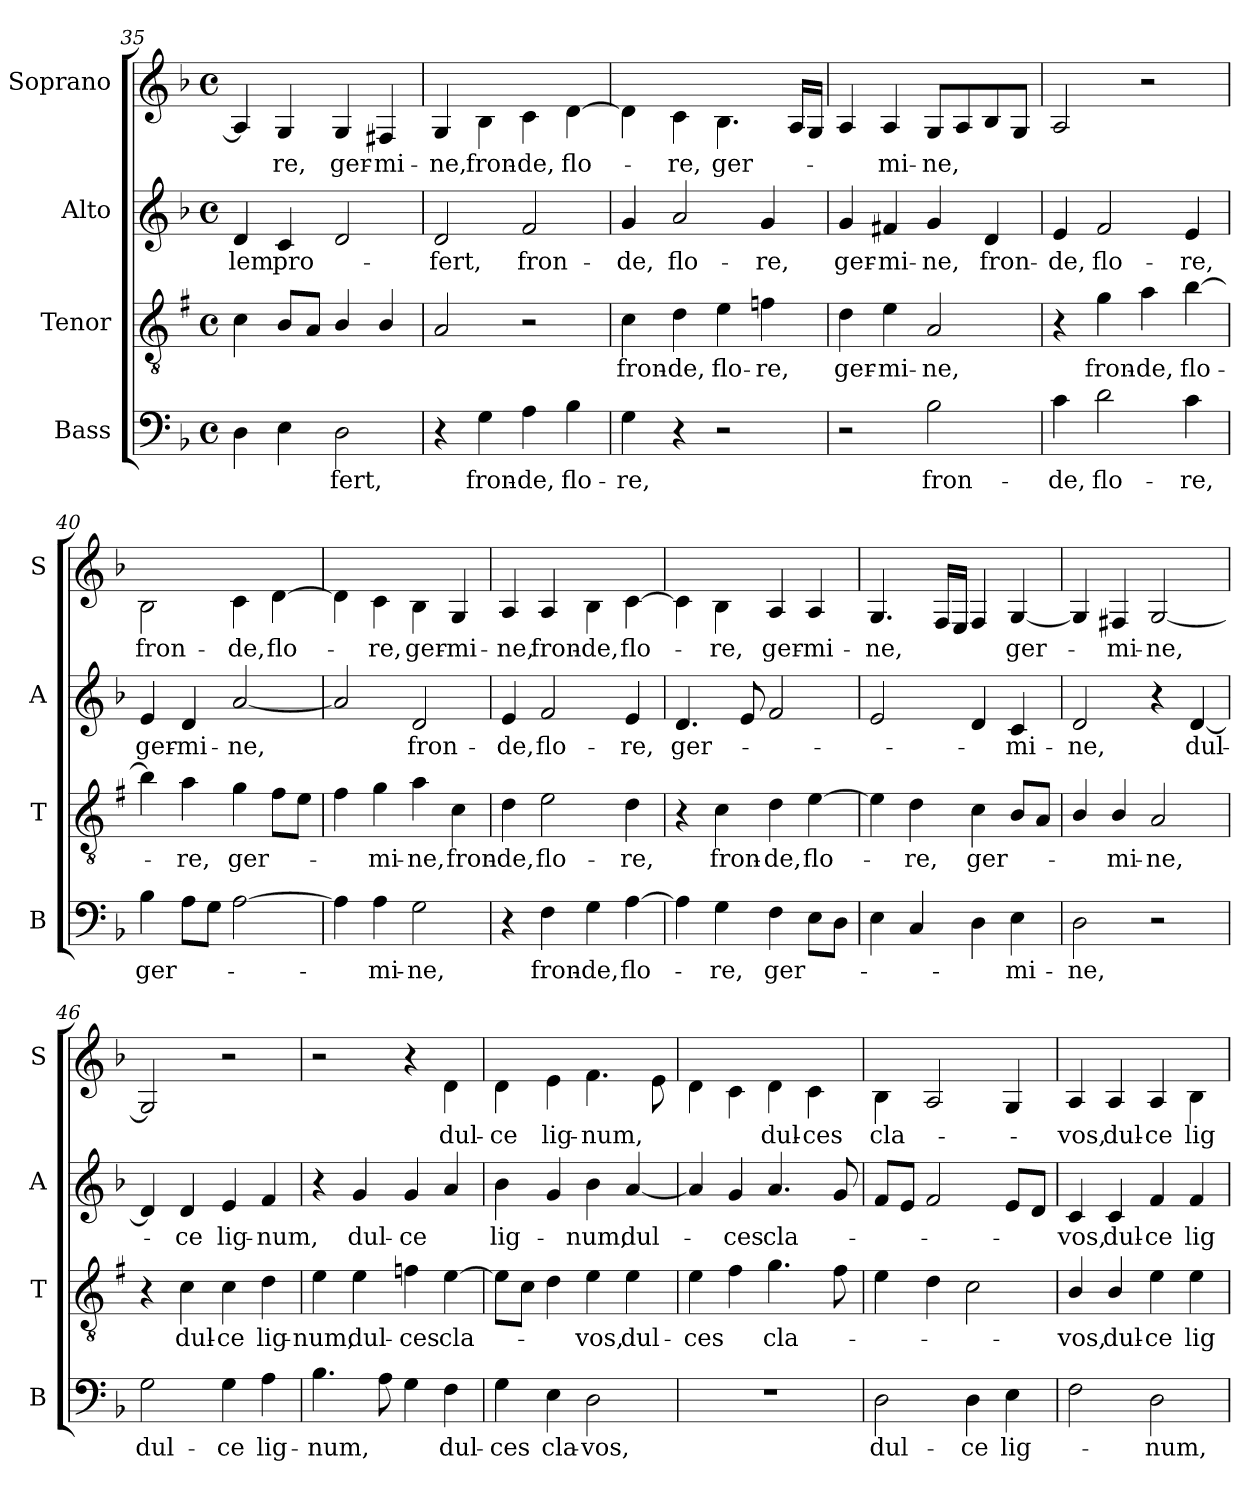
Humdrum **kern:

**kern	**text	**kern	**text	**kern	**text	**kern	**text
*part4	*part4	*part3	*part3	*part2	*part2	*part1	*part1
*staff4	*staff4	*staff3	*staff3	*staff2	*staff2	*staff1	*staff1
*I"Bass	*	*I"Tenor	*	*I"Alto	*	*I"Soprano	*
*I'B	*	*I'T	*	*I'A	*	*I'S	*
*clefF4	*	*clefGv2	*	*clefG2	*	*clefG2	*
*	*	*ITrd1c2	*	*	*	*ITrd-7c-12	*
*k[b-]	*	*k[b-]	*	*k[b-]	*	*k[b-]	*
*d:	*	*d:	*	*d:	*	*d:	*
*M4/4	*	*M4/4	*	*M4/4	*	*M4/4	*
*met(c)	*	*met(c)	*	*met(c)	*	*met(c)	*
=35	=35	=35	=35	=35	=35	=35	=35
4D\	.	4B-\	.	4d/	-lem	4a/]	.
4E\	.	8A/L	.	4c/	pro-	4g/	-re,
.	.	8G/J	.	.	.	.	.
2D\	-fert,	4A/	.	2d/	.	4g/	ger-
.	.	4A/	.	.	.	4f#X/	-mi-
=36	=36	=36	=36	=36	=36	=36	=36
4r	.	2G/	.	2d/	-fert,	4g/	-ne,
4G\	fron-	.	.	.	.	4b-\	fron-
4A\	-de,	2r	.	2f/	fron-	4cc\	-de,
4B-\	flo-	.	.	.	.	[4dd\	flo-
=37	=37	=37	=37	=37	=37	=37	=37
4G\	-re,	4B-\	fron-	4g/	-de,	4dd\]	.
4r	.	4c\	-de,	2a/	flo-	4cc\	-re,
2r	.	4d\	flo-	.	.	4.b-\	ger-
.	.	4e-X\	-re,	4g/	-re,	.	.
.	.	.	.	.	.	16a/LL	.
.	.	.	.	.	.	16g/JJ	.
!!LO:LB:g=z
=38	=38	=38	=38	=38	=38	=38	=38
2r	.	4c\	ger-	4g/	ger-	4a/	.
.	.	4d\	-mi-	4f#X/	-mi-	4a/	-mi-
2B-\	fron-	2G/	-ne,	4g/	-ne,	8g/L	-ne,
.	.	.	.	.	.	8a/	.
.	.	.	.	4d/	fron-	8b-/	.
.	.	.	.	.	.	8g/J	.
=39	=39	=39	=39	=39	=39	=39	=39
4c\	-de,	4r	.	4e/	-de,	2a/	.
2d\	flo-	4f\	fron-	2f/	flo-	.	.
.	.	4g\	-de,	.	.	2r	.
4c\	-re,	[4a\	flo-	4e/	-re,	.	.
=40	=40	=40	=40	=40	=40	=40	=40
4B-\	ger-	4a\]	.	4e/	ger-	2b-\	fron-
8A\L	.	4g\	-re,	4d/	-mi-	.	.
8G\J	.	.	.	.	.	.	.
[2A\	.	4f\	ger-	[2a/	-ne,	4cc\	-de,
.	.	8e\L	.	.	.	[4dd\	flo-
.	.	8d\J	.	.	.	.	.
=41	=41	=41	=41	=41	=41	=41	=41
4A\]	.	4e\	.	2a/]	.	4dd\]	.
4A\	-mi-	4f\	-mi-	.	.	4cc\	-re,
2G\	-ne,	4g\	-ne,	2d/	fron-	4b-\	ger-
.	.	4B-\	fron-	.	.	4g/	-mi-
=42	=42	=42	=42	=42	=42	=42	=42
4r	.	4c\	-de,	4e/	-de,	4a/	-ne,
4F\	fron-	2d\	flo-	2f/	flo-	4a/	fron-
4G\	-de,	.	.	.	.	4b-\	-de,
[4A\	flo-	4c\	-re,	4e/	-re,	[4cc\	flo-
=43	=43	=43	=43	=43	=43	=43	=43
4A\]	.	4r	.	4.d/	ger-	4cc\]	.
4G\	-re,	4B-\	fron-	.	.	4b-\	-re,
.	.	.	.	8e/	.	.	.
4F\	ger-	4c\	-de,	2f/	.	4a/	ger-
8E\L	.	[4d\	flo-	.	.	4a/	-mi-
8D\J	.	.	.	.	.	.	.
!!LO:LB:g=z
=44	=44	=44	=44	=44	=44	=44	=44
4E\	.	4d\]	.	2e/	.	4.g/	-ne,
4C/	.	4c\	-re,	.	.	.	.
.	.	.	.	.	.	16f/LL	.
.	.	.	.	.	.	16e/JJ	.
4D\	.	4B-\	ger-	4d/	.	4f/	.
4E\	-mi-	8A/L	.	4c/	-mi-	[4g/	ger-
.	.	8G/J	.	.	.	.	.
=45	=45	=45	=45	=45	=45	=45	=45
2D\	-ne,	4A/	.	2d/	-ne,	4g/]	.
.	.	4A/	-mi-	.	.	4f#X/	-mi-
2r	.	2G/	-ne,	4r	.	[2g/	-ne,
.	.	.	.	[4d/	dul-	.	.
=46	=46	=46	=46	=46	=46	=46	=46
2G\	dul-	4r	.	4d/]	.	2g/]	.
.	.	4B-\	dul-	4d/	-ce	.	.
4G\	-ce	4B-\	-ce	4e/	lig-	2r	.
4A\	lig-	4c\	lig-	4f/	-num,	.	.
=47	=47	=47	=47	=47	=47	=47	=47
4.B-\	-num,	4d\	-num,	4r	.	2r	.
.	.	4d\	dul-	4g/	dul-	.	.
8A\	.	.	.	.	.	.	.
4G\	.	4e-X\	-ces	4g/	-ce	4r	.
4F\	dul-	[4d\	cla-	4a/	.	4dd\	dul-
=48	=48	=48	=48	=48	=48	=48	=48
4G\	-ces	8d\L]	.	4b-\	lig-	4dd\	-ce
.	.	8B-\J	.	.	.	.	.
4E\	cla-	4c\	.	4g/	.	4ee\	lig-
2D\	-vos,	4d\	-vos,	4b-\	-num,	4.ff\	-num,
.	.	4d\	dul-	[4a/	dul-	.	.
.	.	.	.	.	.	8ee\	.
=49	=49	=49	=49	=49	=49	=49	=49
1r	.	4d\	-ces	4a/]	.	4dd\	.
.	.	4e\	.	4g/	-ces	4cc\	.
.	.	4.f\	cla-	4.a/	cla-	4dd\	dul-
.	.	.	.	.	.	4cc\	-ces
.	.	8e\	.	8g/	.	.	.
!!LO:PB:g=z
=50	=50	=50	=50	=50	=50	=50	=50
2D\	dul-	4d\	.	8f/L	.	4b-\	cla-
.	.	.	.	8e/J	.	.	.
.	.	4c\	.	2f/	.	2a/	.
4D\	-ce	2B-\	.	.	.	.	.
4E\	lig-	.	.	8e/L	.	4g/	.
.	.	.	.	8d/J	.	.	.
=51	=51	=51	=51	=51	=51	=51	=51
2F\	.	4A/	-vos,	4c/	-vos,	4a/	-vos,
.	.	4A/	dul-	4c/	dul-	4a/	dul-
2D\	-num,	4d\	-ce	4f/	-ce	4a/	-ce
.	.	4d\	lig-	4f/	lig-	4b-\	lig-
=	=	=	=	=	=	=	=
*-	*-	*-	*-	*-	*-	*-	*-
